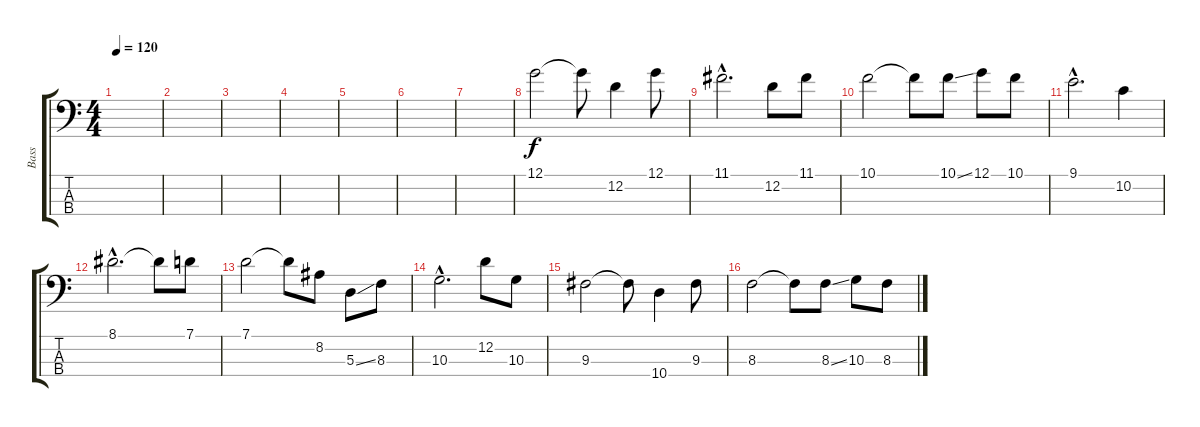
\track ("Bass" "Bass") {instrument acousticbass}
\staff {score tabs}
\tuning (G2 D2 A1 E1) {hide}
\ts (4 4)
\tempo 120
\clef f4
\ks c
|
|
|
|
|
|
|
12.1.2 12.1{t}.8 12.2.4 12.1.8 |
11.1{hac}.2{d} 12.2.8 11.1.8 |
10.1.2 10.1{t}.8 10.1{ss}.8 12.1.8 10.1.8 |
9.1{hac}.2{d} 10.2.4 |
8.1{hac}.2{d} 8.1{t}.8 7.1.8 |
7.1.2 7.1{t}.8 8.2.8 5.3{ss}.8 8.3.8 |
10.3{hac}.2{d} 12.2.8 10.3.8 |
9.3.2 9.3{t}.8 10.4.4 9.3.8 |
8.3.2 8.3{t}.8 8.3{ss}.8 10.3.8 8.3.8
